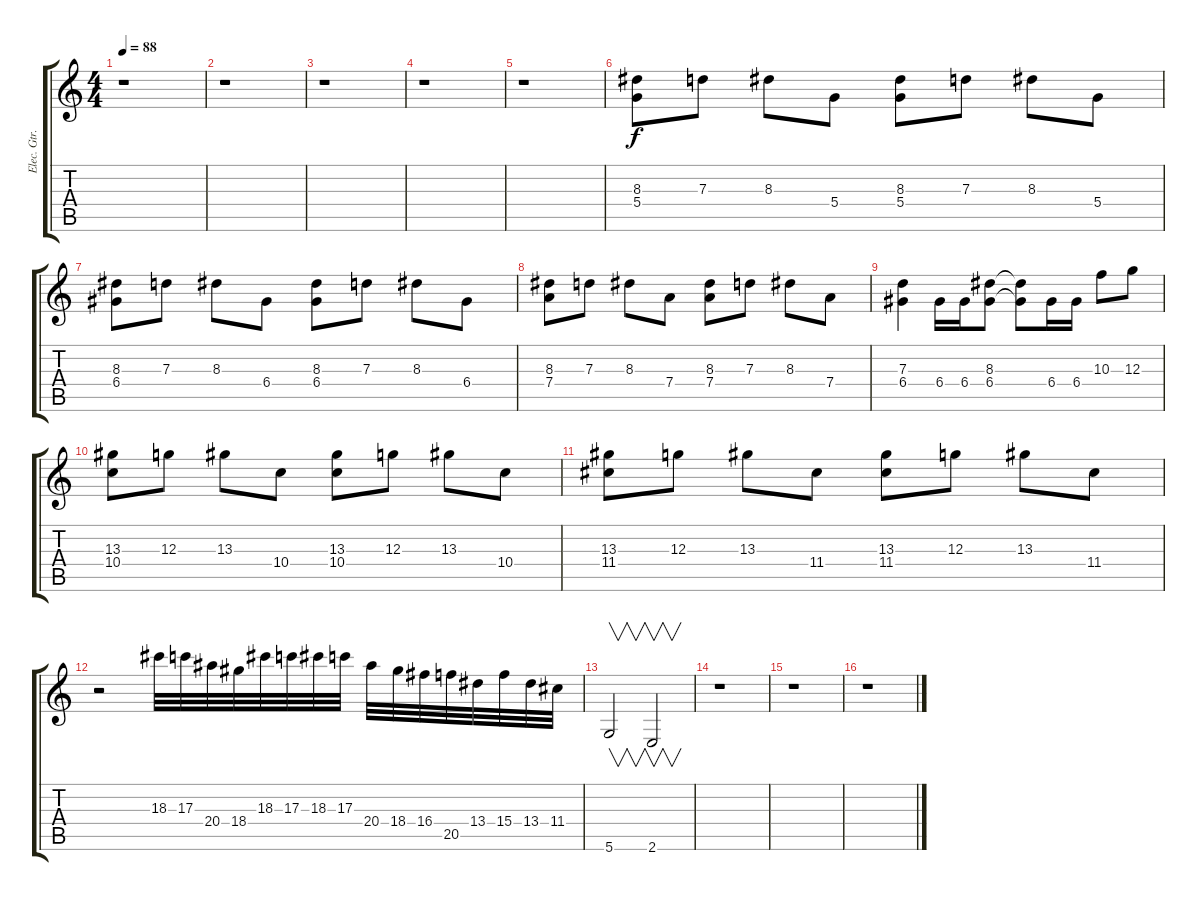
\track ("Elec. Gtr. 5" "Elec. Gtr.") {instrument distortionguitar}
\staff {score tabs}
\tuning (E4 B3 G3 D3 A2 D2) {hide}
\ts (4 4)
\tempo 88
\clef g2
\ks c
r.1{dy f} |
r.1 |
r.1 |
r.1 |
r.1 |
(8.3 5.4).8 7.3.8 8.3.8 5.4.8 (8.3 5.4).8 7.3.8 8.3.8 5.4.8 |
(8.3 6.4).8 7.3.8 8.3.8 6.4.8 (8.3 6.4).8 7.3.8 8.3.8 6.4.8 |
(8.3 7.4).8 7.3.8 8.3.8 7.4.8 (8.3 7.4).8 7.3.8 8.3.8 7.4.8 |
(7.3 6.4).4 6.4.16 6.4.16 (8.3 6.4).8 (8.3{t} 6.4{t}).8 6.4.16 6.4.16 10.3.8 12.3.8 |
(13.3 10.4).8 12.3.8 13.3.8 10.4.8 (13.3 10.4).8 12.3.8 13.3.8 10.4.8 |
(13.3 11.4).8 12.3.8 13.3.8 11.4.8 (13.3 11.4).8 12.3.8 13.3.8 11.4.8 |
r.2 18.3.32 17.3.32 20.4.32 18.4.32 18.3.32 17.3.32 18.3.32 17.3.32 20.4.32 18.4.32 16.4.32 20.5.32 13.4.32 15.4.32 13.4.32 11.4.32 |
5.6.2{v} 2.6.2{v} |
r.1 |
r.1 |
r.1
